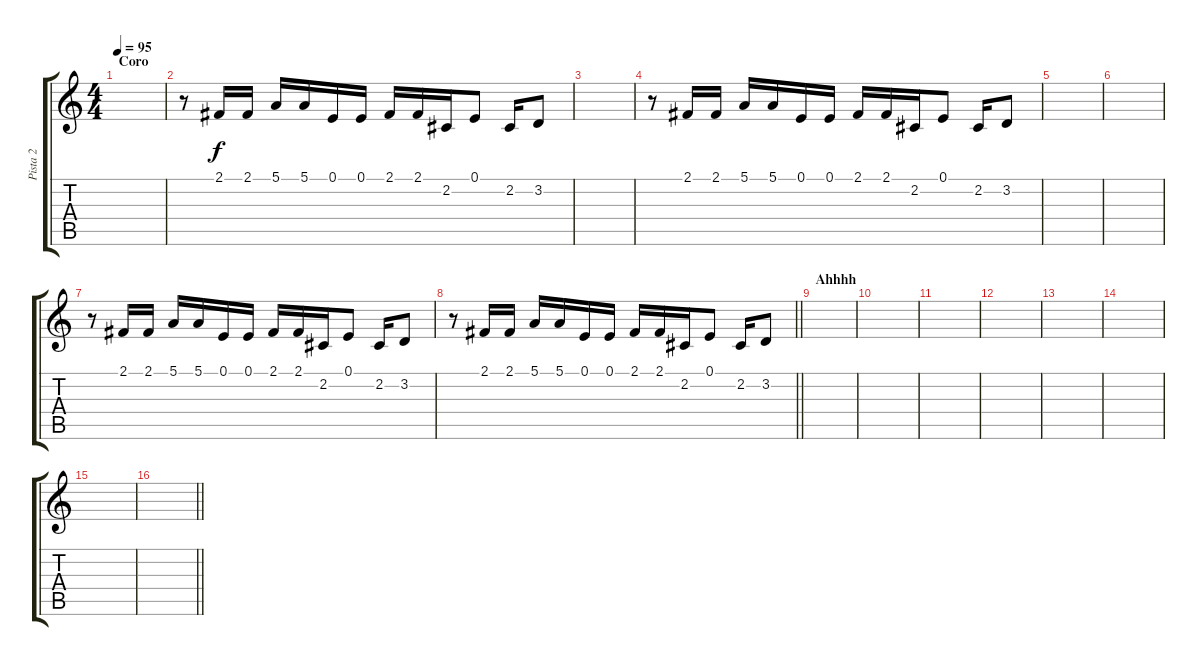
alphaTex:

\track ("Pista 2" "Pista 2") {instrument accordion}
\staff {score tabs}
\tuning (E4 B3 G3 D3 A2 E2) {hide}
\ts (4 4)
\section ("" "Coro")
\tempo 95
\clef g2
\ks c
|
r.8 2.1.16 2.1.16 5.1.16 5.1.16 0.1.16 0.1.16 2.1.16 2.1.16 2.2.16 0.1.8 2.2.16 3.2.8 |
|
r.8 2.1.16 2.1.16 5.1.16 5.1.16 0.1.16 0.1.16 2.1.16 2.1.16 2.2.16 0.1.8 2.2.16 3.2.8 |
|
|
r.8 2.1.16 2.1.16 5.1.16 5.1.16 0.1.16 0.1.16 2.1.16 2.1.16 2.2.16 0.1.8 2.2.16 3.2.8 |
\barLineRight lightlight
r.8 2.1.16 2.1.16 5.1.16 5.1.16 0.1.16 0.1.16 2.1.16 2.1.16 2.2.16 0.1.8 2.2.16 3.2.8 |
\section ("" "Ahhhh ")
|
|
|
|
|
|
|
\barLineRight lightlight
